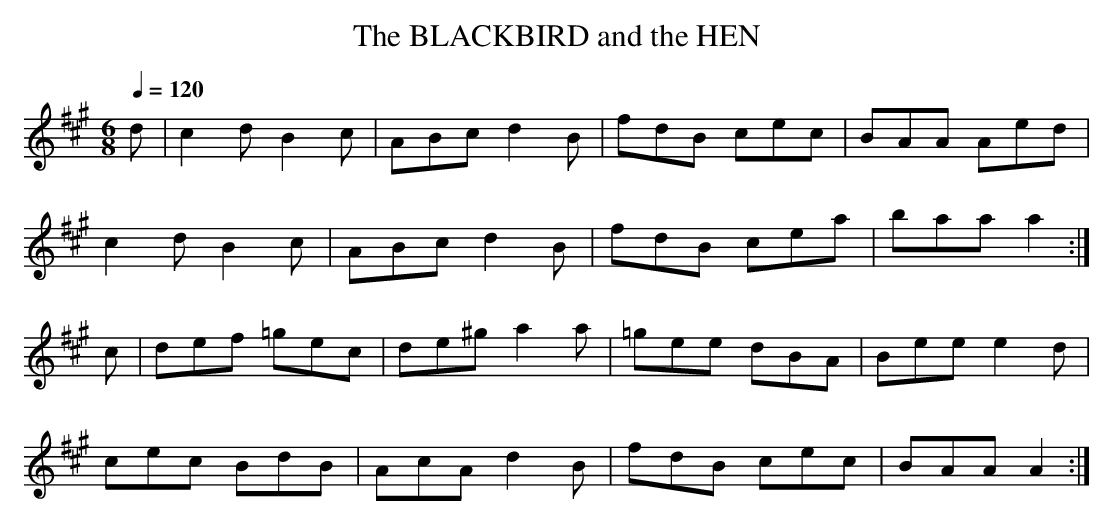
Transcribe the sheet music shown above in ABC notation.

X:1
T:BLACKBIRD and the HEN, The
Q:1/4=120
M:6/8
L:1/8
K:A
d|c2d B2c|ABc d2B|fdB cec|BAA Aed|
c2d B2c|ABc d2B|fdB cea|baa a2:|
c|def =gec|de^g a2a|=gee dBA|Bee e2d|
cec BdB|AcA d2B|fdB cec|BAA A2:|
